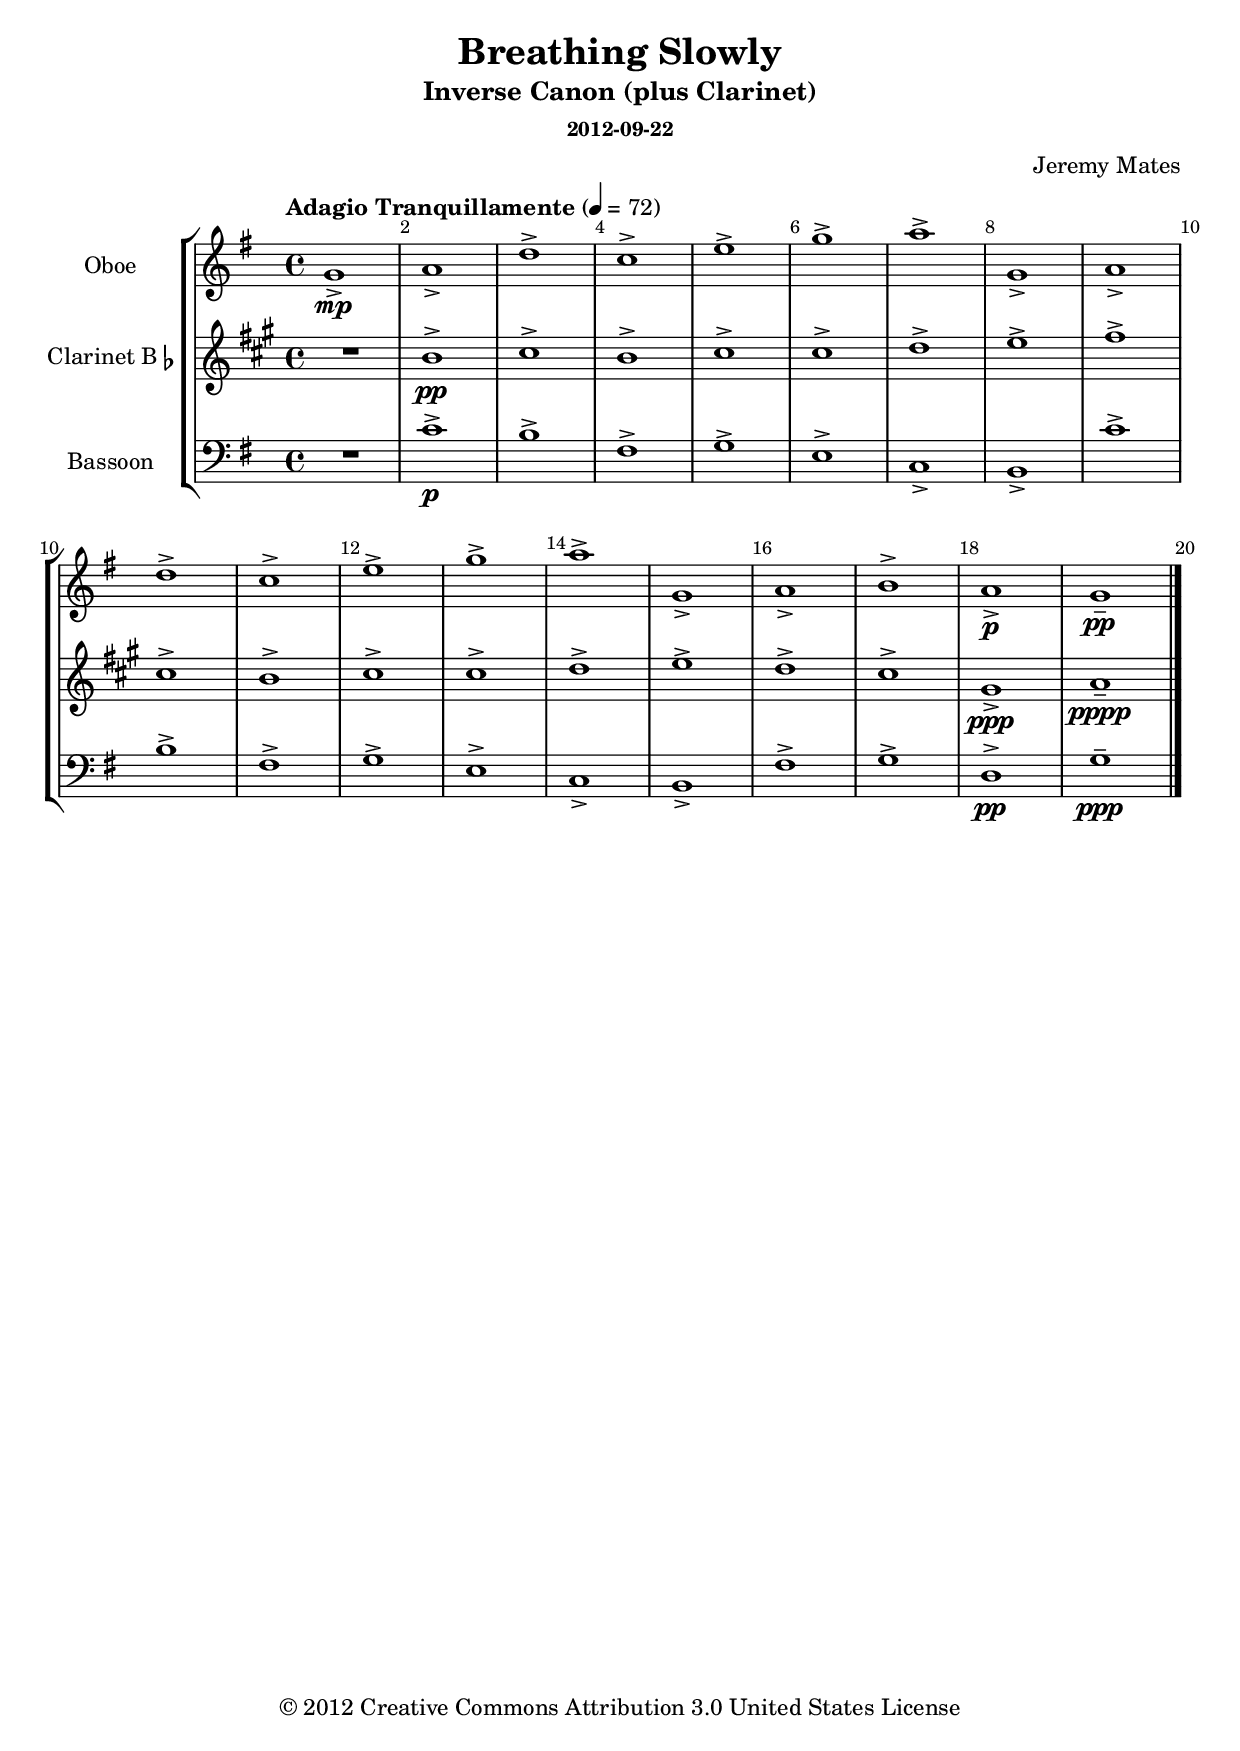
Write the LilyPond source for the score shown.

% LilyPond engraving system - http://www.lilypond.org/
%
% Inverse Canon (plus a Clarinet).

\version "2.16.0"
\include "articulate.ly"

\header {
  title       = "Breathing Slowly"
  subtitle    = "Inverse Canon (plus Clarinet)"
  subsubtitle = "2012-09-22"
  composer    = "Jeremy Mates"
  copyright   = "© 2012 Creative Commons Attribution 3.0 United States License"
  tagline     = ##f
}

keytempoetc = {
  \tempo "Adagio Tranquillamente" 4=72
  \time 4/4
}

voiceone = \relative g' {
  \keytempoetc
  \key g \major
  \clef treble

  g1->\mp
  a-> d-> c-> e-> g-> a-> g,->
  a-> d-> c-> e-> g-> a-> g,->
  a-> b-> a->\p g--\pp
}

voicetwo = \relative c' {
  \keytempoetc
  \key g \major
  \clef bass

  R1
  c->\p b-> fis-> g-> e-> c-> b->
  c'-> b-> fis-> g-> e-> c-> b->
  
  fis'-> g-> d->\pp g--\ppp
}

voicethree = \relative a' {
  % for Clarinet
  \transposition bes
  \keytempoetc
  \key a \major
  \clef treble

  R1
  b1->\pp cis1-> b1-> cis-> cis-> d-> e->
  fis1-> cis1-> b1-> cis-> cis-> d-> e->
  d-> cis-> gis->\ppp a--\pppp
}

%                                                                           %
%%%%%%%%%%%%%%%%%%%%%%%%%%%%%%%     Misc.     %%%%%%%%%%%%%%%%%%%%%%%%%%%%%%%
%                                                                           %

upper = {
  \set Staff.instrumentName = #"Oboe"
  \set Staff.midiInstrument = #"oboe"
  \voiceone

  \bar "|."
}

middle = {
  \set Staff.instrumentName = \markup { Clarinet B\flat }
  \set Staff.midiInstrument = #"clarinet"
  \voicethree

  \bar "|."
}

lower = {
  \set Staff.instrumentName = #"Bassoon"
  \set Staff.midiInstrument = #"bassoon"
  \voicetwo

  \bar "|."
}

theblackdots = {
  <<
    \new StaffGroup <<
      \override Score.BarNumber #'break-visibility = #'#(#t #t #t)
      \set Score.barNumberVisibility = #(every-nth-bar-number-visible 2)

      \new Staff = "upper" \upper
      \new Staff = "middle" \middle
      \new Staff = "lower" \lower
    >>
  >>
}

themusic = {
  <<
    \new PianoStaff <<
      \set Score.midiChannelMapping = #'instrument
      \new Staff = "upper" \upper
      \new Staff = "middle" \middle
      \new Staff = "lower" \lower
    >>
  >>
}

\score {
  \theblackdots
  \layout { indent = 2.3\cm }
}
\score {
% DBG
  \unfoldRepeats \themusic
% \unfoldRepeats \articulate { \themusic }
% \articulate { \themusic }
  \midi { }
}
